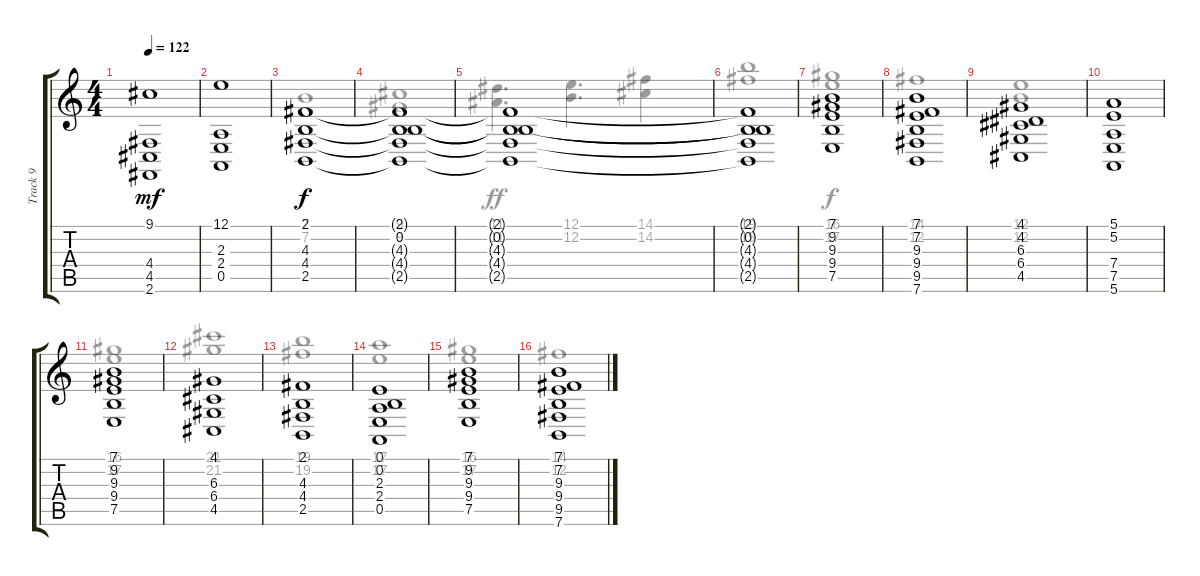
\track ("Track 9" "Track 9") {instrument pad8sweep}
\staff {score tabs}
\tuning (E4 B3 G3 D3 A2 E2) {hide}
\voice
\ts (4 4)
\tempo 122
\clef g2
\ks c
(9.1 4.4 4.5 2.6).1{dy mf} |
(12.1 2.3 2.4 0.5).1 |
(2.1 4.3 4.4 2.5).1{dy f} |
(2.1{t} 0.2 4.3{t} 4.4{t} 2.5{t}).1 |
(2.1{t} 0.2{t} 4.3{t} 4.4{t} 2.5{t}).1 |
(2.1{t} 0.2{t} 4.3{t} 4.4{t} 2.5{t}).1 |
(7.1 9.2 9.3 9.4 7.5).1 |
(7.1 7.2 9.3 9.4 9.5 7.6).1 |
(4.1 4.2 6.3 6.4 4.5).1 |
(5.1 5.2 7.4 7.5 5.6).1 |
(7.1 9.2 9.3 9.4 7.5).1 |
(4.1 6.3 6.4 4.5).1 |
(2.1 4.3 4.4 2.5).1 |
(0.1 0.2 2.3 2.4 0.5).1 |
(7.1 9.2 9.3 9.4 7.5).1 |
(7.1 7.2 9.3 9.4 9.5 7.6).1
\voice
\clef g2
\ottava regular
\simile none
\ks c
|
|
(7.1 7.2).1 |
(9.1 9.2).1 |
(11.1 11.2).4{d dy ff} (12.1 12.2).4{d} (14.1 14.2).4 |
(19.1 19.2).1 |
(16.1 17.2).1{dy f} |
(14.1 12.2).1 |
(12.1 12.2).1 |
|
(16.1 17.2).1 |
(21.1 21.2).1 |
(19.1 19.2).1 |
(17.1 17.2).1 |
(16.1 17.2).1 |
(14.1 12.2).1
